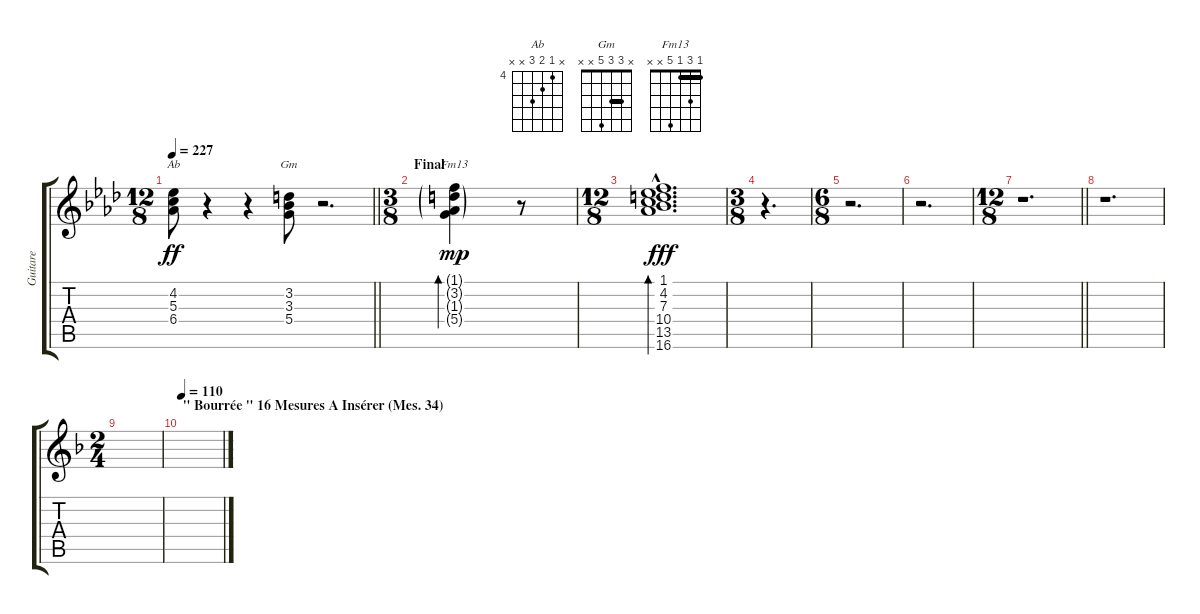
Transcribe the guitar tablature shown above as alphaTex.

\track ("Guitare" "Guitare") {instrument electricguitarjazz}
\staff {score tabs}
\tuning (E4 B3 G3 D3 A2 E2) {hide}
\chord ("Ab" x 4 5 6 x x) {firstfret 4}
\chord ("Gm" x 3 3 5 x x) {barre 3}
\chord ("Fm13" 1 3 1 5 x x) {barre 1}
\ts (12 8)
\tempo 227
\clef g2
\barLineRight lightlight
\ks fminor
(4.2 5.3 6.4).8{ch "Ab" dy ff} r.4 r.4 (3.2 3.3 5.4).8{ch "Gm"} r.2{d} |
\ts (3 8)
\section ("" "Final")
(1.1{g} 3.2{g} 1.3{g} 5.4{g}).4{bd 60 ch "Fm13" dy mp} r.8 |
\ts (12 8)
(1.1{hac} 4.2{hac} 7.3{hac} 10.4{hac} 13.5{hac} 16.6{hac}).1{d bd 480 dy fff volume 13 balance 0 instrument orchestralharp} |
\ts (3 8)
r.4{d} |
\ts (6 8)
r.2{d} |
r.2{d} |
\ts (12 8)
\barLineRight lightlight
r.1{d} |
r.1{d} |
\ts (2 4)
\ks dminor
|
\section ("" "\" Bourrée \" 16 Mesures A Insérer (Mes. 34)")
\tempo 110
